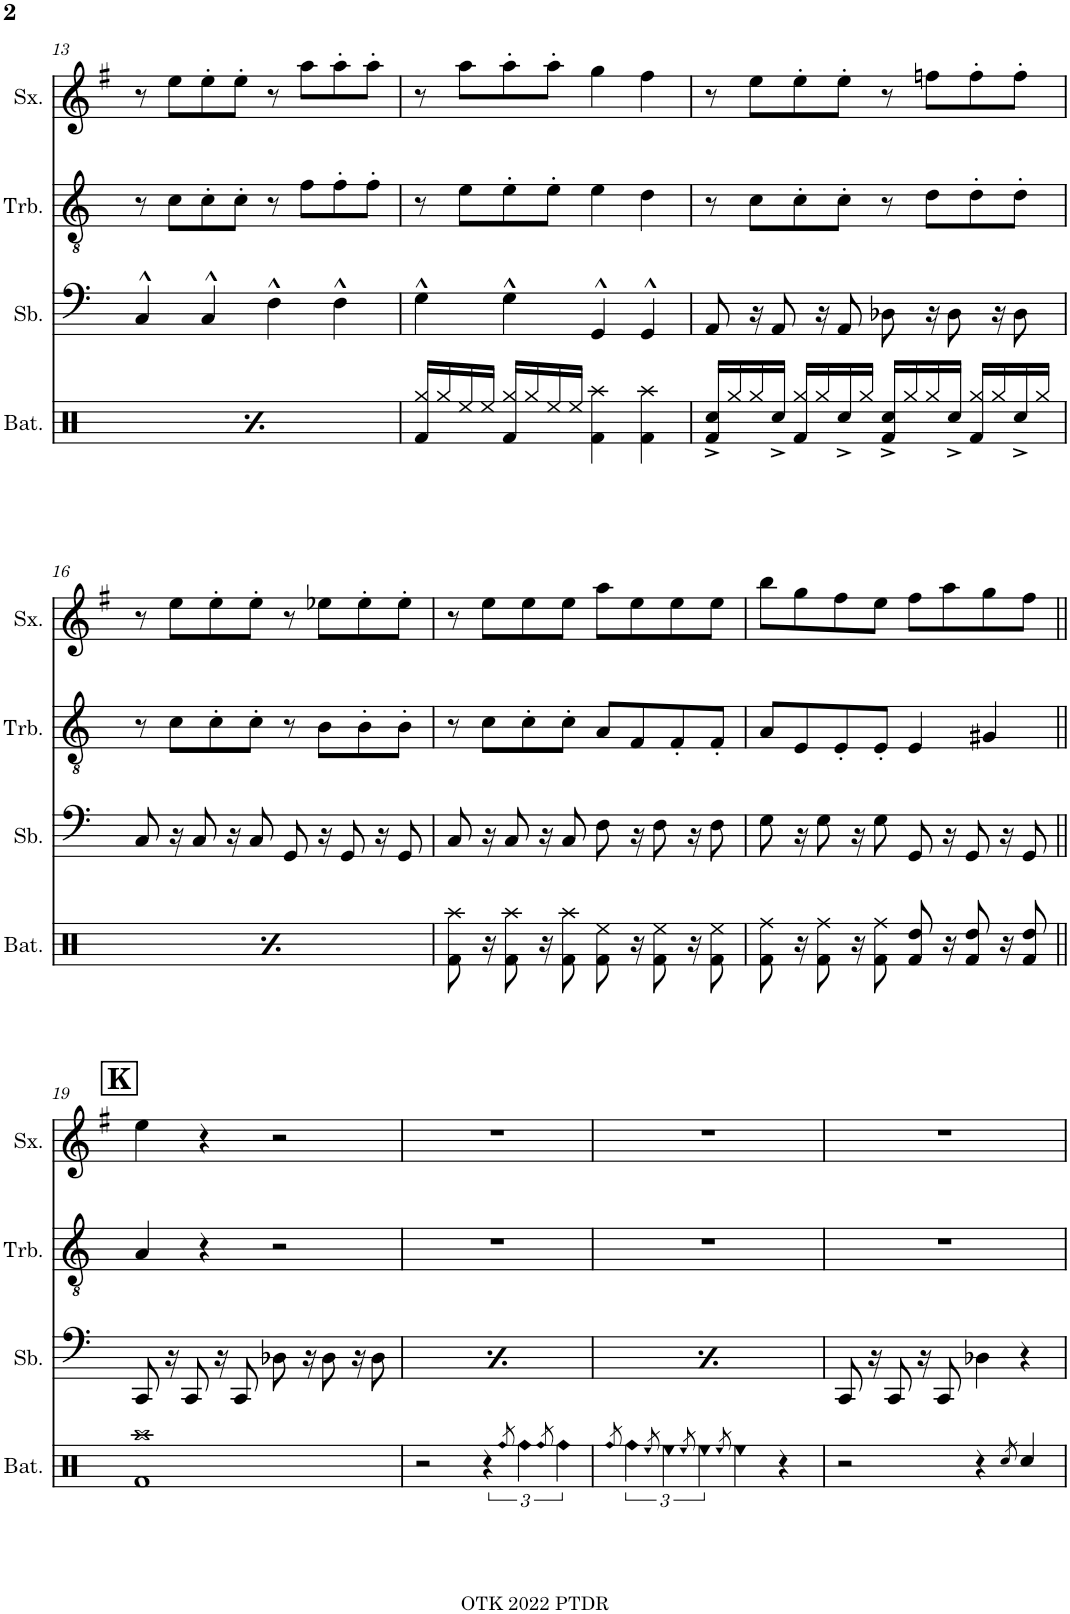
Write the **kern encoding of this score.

**kern	**kern	**kern
*part3	*part2	*part1
*staff3	*staff2	*staff1
*I"Sousaphone	*I"Trombone	*I"Saxmib
*	*I'Trb.	*I'Sx.
!!LO:PB:g=z
*clefF5	*clefGv2	*clefG2
*Trd1c2	*Trd1c2	*Trd5c9
*k[]	*k[]	*k[f#]
*M4/4	*M4/4	*M4/4
=13	=13	=13
4AA^^/	8r	8r
.	8c\L	8ee\L
4AA^^/	8c'\	8ee'\
.	8c'\J	8ee'\J
4D^^\	8r	8r
.	8f\L	8aa\L
4D^^\	8f'\	8aa'\
.	8f'\J	8aa'\J
=14	=14	=14
4E^^\	8r	8r
.	8e\L	8aa\L
4E^^\	8e'\	8aa'\
.	8e'\J	8aa'\J
4EE^^/	4e\	4gg\
4EE^^/	4d\	4ff#\
=15	=15	=15
8FF/	8r	8r
16r	8c\L	8ee\L
8FF/	.	.
.	8c'\	8ee'\
16r	.	.
8FF/	8c'\J	8ee'\J
8BB-X\	8r	8r
16r	8d\L	8ffn\L
8BB-\	.	.
.	8d'\	8ff'\
16r	.	.
8BB-\	8d'\J	8ff'\J
!!LO:LB:g=z
=16	=16	=16
8AA/	8r	8r
16r	8c\L	8ee\L
8AA/	.	.
.	8c'\	8ee'\
16r	.	.
8AA/	8c'\J	8ee'\J
8EE/	8r	8r
16r	8B\L	8ee-X\L
8EE/	.	.
.	8B'\	8ee-'\
16r	.	.
8EE/	8B'\J	8ee-'\J
=17	=17	=17
8AA/	8r	8r
16r	8c\L	8ee\L
8AA/	.	.
.	8c'\	8ee\
16r	.	.
8AA/	8c'\J	8ee\J
8D\	8A/L	8aa\L
16r	8F/	8ee\
8D\	.	.
.	8F'/	8ee\
16r	.	.
8D\	8F'/J	8ee\J
=18	=18	=18
8E\	8A/L	8bb\L
16r	8E/	8gg\
8E\	.	.
.	8E'/	8ff#\
16r	.	.
8E\	8E'/J	8ee\J
8EE/	4E/	8ff#\L
16r	.	8aa\
8EE/	.	.
.	4G#X/	8gg\
16r	.	.
8EE/	.	8ff#\J
!!LO:LB:g=z
=19||	=19||	=19||
8AAA/	4A/	4ee\
16r	.	.
8AAA/	.	.
.	4r	4r
16r	.	.
8AAA/	.	.
8BB-X\	2r	2r
16r	.	.
8BB-\	.	.
16r	.	.
8BB-\	.	.
=20	=20	=20
8AAA/	1r	1r
16r	.	.
8AAA/	.	.
16r	.	.
8AAA/	.	.
8BB-X\	.	.
16r	.	.
8BB-\	.	.
16r	.	.
8BB-\	.	.
=21	=21	=21
8AAA/	1r	1r
16r	.	.
8AAA/	.	.
16r	.	.
8AAA/	.	.
8BB-X\	.	.
16r	.	.
8BB-\	.	.
16r	.	.
8BB-\	.	.
=22	=22	=22
8AAA/	1r	1r
16r	.	.
8AAA/	.	.
16r	.	.
8AAA/	.	.
4BB-X\	.	.
4r	.	.
=	=	=
*-	*-	*-
